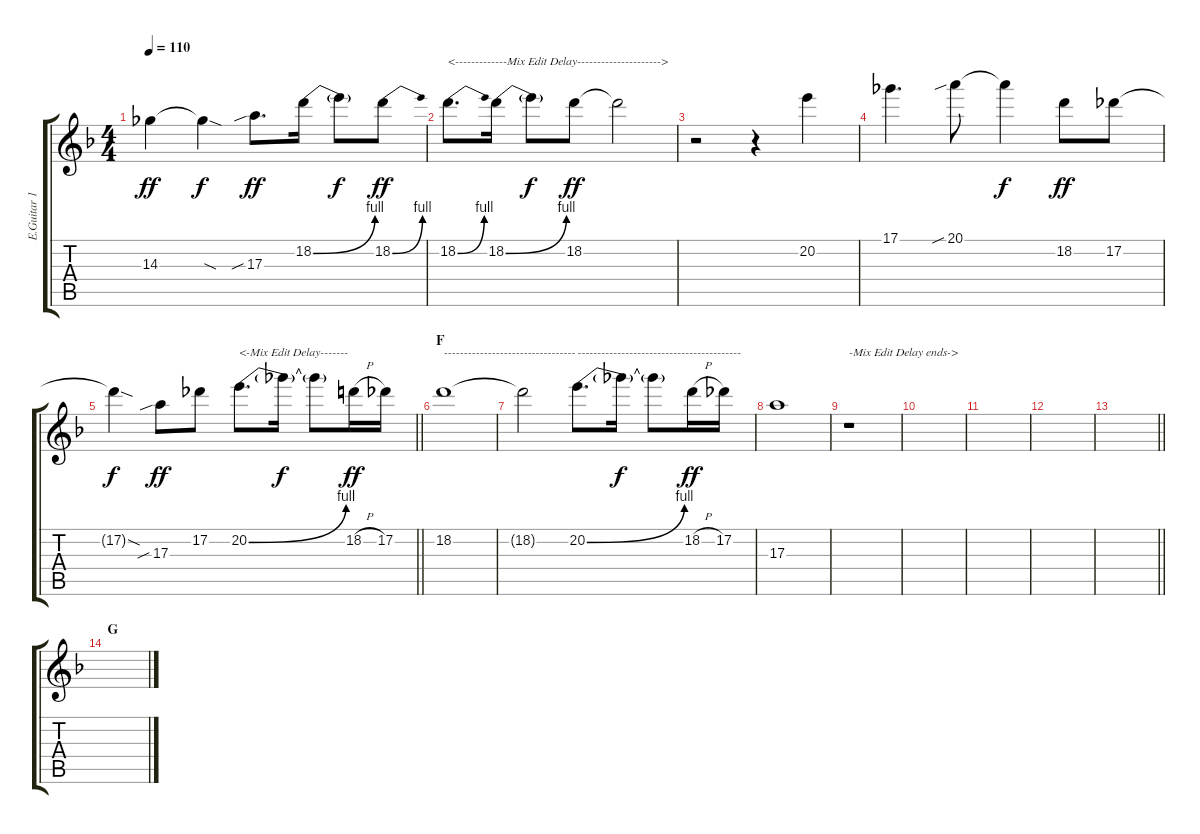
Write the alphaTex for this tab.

\track ("E.Guitar 1 Uruha" "E.Guitar 1") {instrument distortionguitar}
\staff {score tabs}
\tuning (Db4 Ab3 E3 B2 Gb2 B1) {hide}
\ts (4 4)
\tempo 110
\clef g2
\ks f
14.3.4{dy ff} 14.3{sod t}.4{dy f} 17.3{sib}.8{d dy ff} 18.2{be (bend 0 0 60 4)}.16 18.2{t}.8{dy f} 18.2{be (bend 0 0 60 4)}.8{dy ff} |
18.2{be (bend 0 0 60 4)}.8{d txt "<-------------Mix Edit Delay--------------------->"} 18.2{be (bend 0 0 60 4)}.16 18.2{t}.8{dy f} 18.2.8{dy ff} 18.2{t}.2 |
r.2 r.4 20.2.4 |
17.1.4{d} 20.1{sib}.8 20.1{t}.4{dy f} 18.2.8{dy ff} 17.2.8 |
\barLineRight lightlight
17.2{sod t}.4{dy f} 17.3{sib}.8{dy ff} 17.2.8 20.2{be (bend 0 0 60 4)}.8{d txt "<-Mix Edit Delay-------"} 20.2{t}.16{dy f} 20.2{t}.8 18.2{h}.16{dy ff} 17.2.16 |
\section ("" "F")
18.2.1{txt "---------------------------------"} |
18.2{t}.2 20.2{be (bend 0 0 60 4)}.8{d txt "-----------------------------------------"} 20.2{t}.16{dy f} 20.2{t}.8 18.2{h}.16{dy ff} 17.2.16 |
17.3.1 |
r.1{txt "-Mix Edit Delay ends->"} |
|
|
|
\barLineRight lightlight
|
\section ("" "G")
